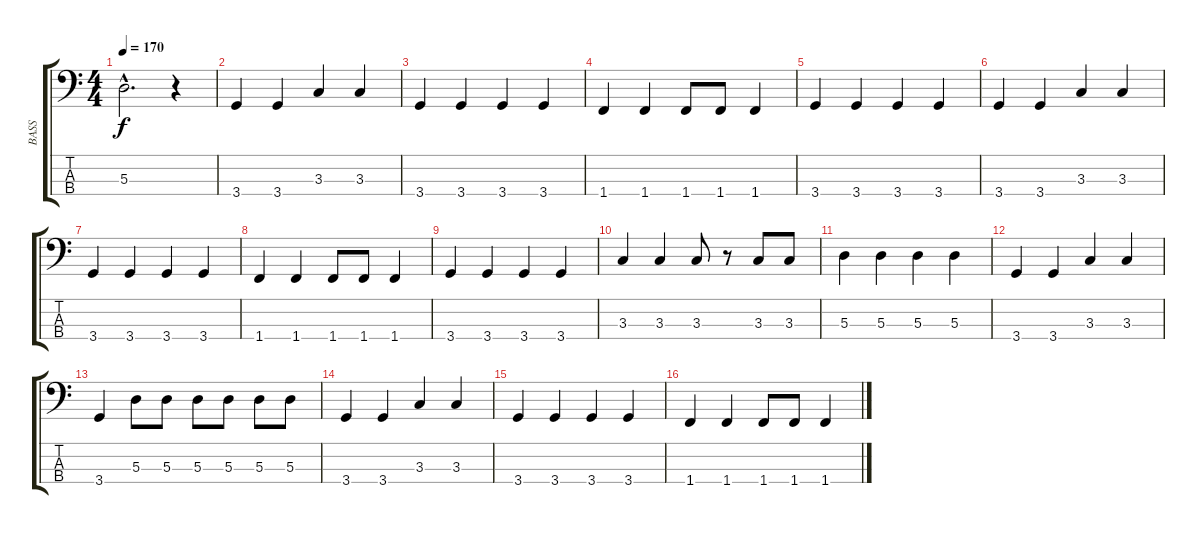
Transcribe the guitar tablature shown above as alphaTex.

\track ("BASS" "BASS") {instrument electricbassfinger}
\staff {score tabs}
\tuning (G2 D2 A1 E1) {hide}
\ts (4 4)
\tempo 170
\clef f4
\ks c
5.3{hac}.2{d dy f instrument electricbassfinger} r.4 |
3.4.4 3.4.4 3.3.4 3.3.4 |
3.4.4 3.4.4 3.4.4 3.4.4 |
1.4.4 1.4.4 1.4.8 1.4.8 1.4.4 |
3.4.4 3.4.4 3.4.4 3.4.4 |
3.4.4 3.4.4 3.3.4 3.3.4 |
3.4.4 3.4.4 3.4.4 3.4.4 |
1.4.4 1.4.4 1.4.8 1.4.8 1.4.4 |
3.4.4 3.4.4 3.4.4 3.4.4 |
3.3.4 3.3.4 3.3.8 r.8 3.3.8 3.3.8 |
5.3.4 5.3.4 5.3.4 5.3.4 |
3.4.4 3.4.4 3.3.4 3.3.4 |
3.4.4 5.3.8 5.3.8 5.3.8 5.3.8 5.3.8 5.3.8 |
3.4.4 3.4.4 3.3.4 3.3.4 |
3.4.4 3.4.4 3.4.4 3.4.4 |
1.4.4 1.4.4 1.4.8 1.4.8 1.4.4
